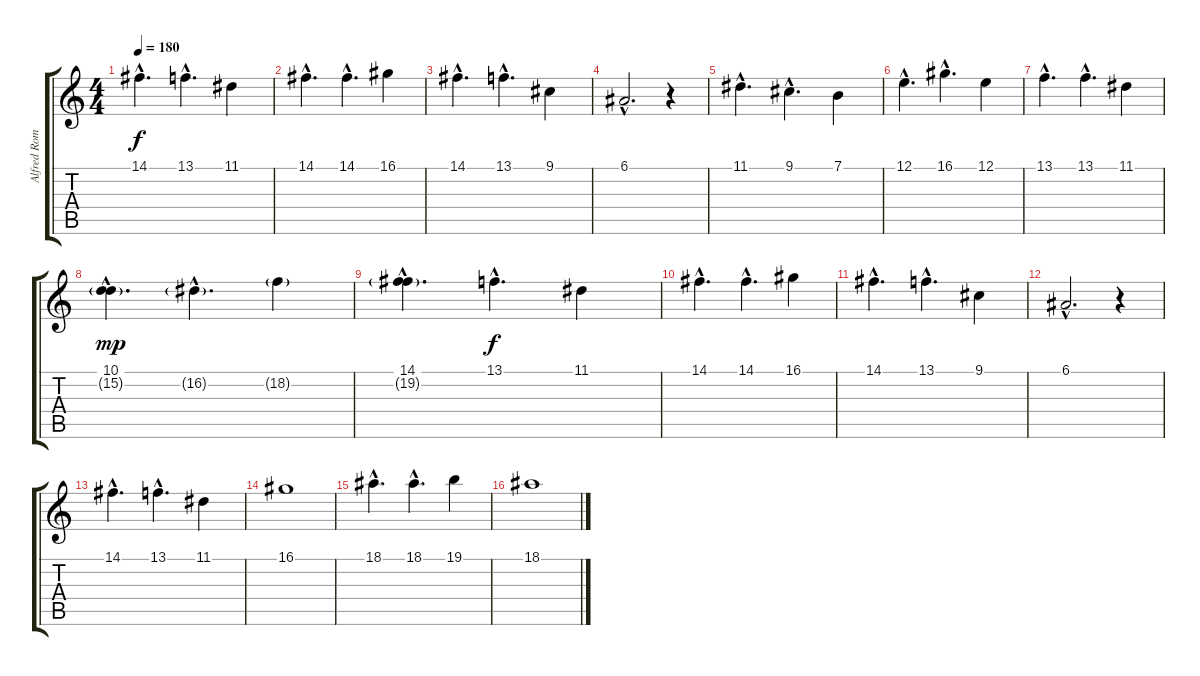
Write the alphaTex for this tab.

\track ("Alfred Romero - Voice" "Alfred Rom") {instrument lead6voice}
\staff {score tabs}
\tuning (E4 B3 G3 D3 A2 E2) {hide}
\ts (4 4)
\tempo 180
\clef g2
\ks c
14.1{hac}.4{d dy f} 13.1{hac}.4{d} 11.1.4 |
14.1{hac}.4{d} 14.1{hac}.4{d} 16.1.4 |
14.1{hac}.4{d} 13.1{hac}.4{d} 9.1.4 |
6.1{hac}.2{d} r.4 |
11.1{hac}.4{d} 9.1{hac}.4{d} 7.1.4 |
12.1{hac}.4{d} 16.1{hac}.4{d} 12.1.4 |
13.1{hac}.4{d} 13.1{hac}.4{d} 11.1.4 |
(10.1{hac} 15.2{g hac}).4{d dy mp} 16.2{g hac}.4{d} 18.2{g}.4 |
(14.1{hac} 19.2{g hac}).4{d} 13.1{hac}.4{d dy f} 11.1.4 |
14.1{hac}.4{d} 14.1{hac}.4{d} 16.1.4 |
14.1{hac}.4{d} 13.1{hac}.4{d} 9.1.4 |
6.1{hac}.2{d} r.4 |
14.1{hac}.4{d} 13.1{hac}.4{d} 11.1.4 |
16.1.1 |
18.1{hac}.4{d} 18.1{hac}.4{d} 19.1.4 |
18.1.1
